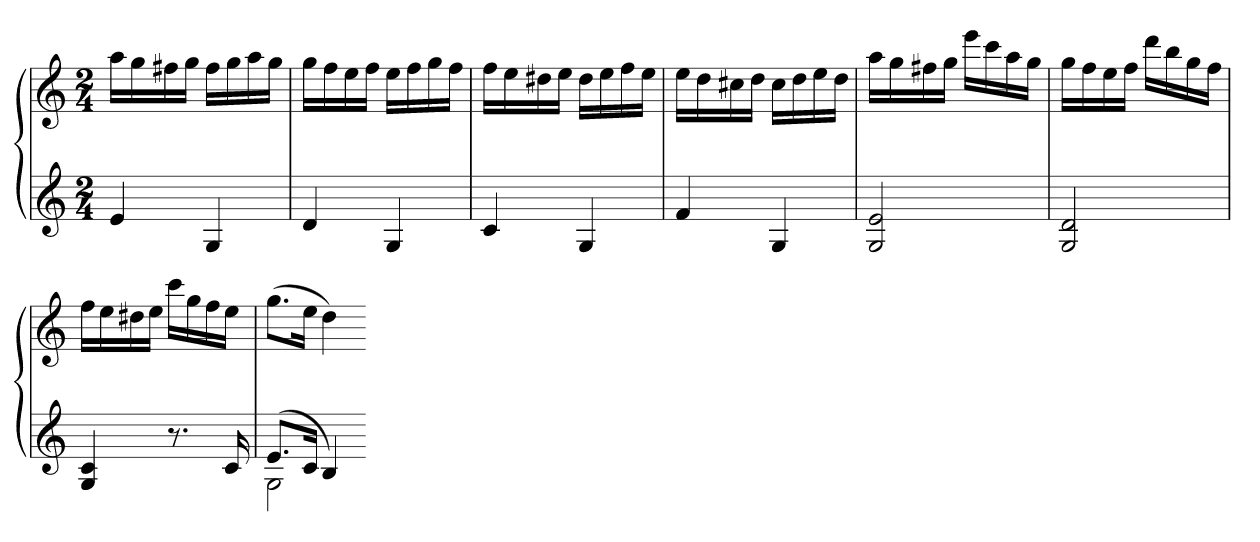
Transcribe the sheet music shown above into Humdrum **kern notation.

**kern	**kern
*part1	*part1
*staff2	*staff1
*M2/4	*M2/4
=	=
4e	16aaLL
.	16gg
.	16ff#X
.	16ggJJ
4G	16ff#LL
.	16gg
.	16aa
.	16ggJJ
=	=
4d	16ggLL
.	16ff
.	16ee
.	16ffJJ
4G	16eeLL
.	16ff
.	16gg
.	16ffJJ
=	=
4c	16ffLL
.	16ee
.	16dd#X
.	16eeJJ
4G	16dd#LL
.	16ee
.	16ff
.	16eeJJ
=	=
4f	16eeLL
.	16dd
.	16cc#X
.	16ddJJ
4G	16cc#LL
.	16dd
.	16ee
.	16ddJJ
=	=
2G 2e	16aaLL
.	16gg
.	16ff#X
.	16ggJJ
.	16eeeLL
.	16ccc
.	16aa
.	16ggJJ
=	=
2G 2d	16ggLL
.	16ff
.	16ee
.	16ffJJ
.	16dddLL
.	16bb
.	16gg
.	16ffJJ
=	=
4G 4c	16ffLL
.	16ee
.	16dd#X
.	16eeJJ
8.r	16cccLL
.	16gg
.	16ff
16c	16eeJJ
=	=
*^	*
(8.eL	2G	(8.ggL
16cJk	.	16eeJk
4B)	.	4dd)
*v	*v	*
=-	=-
*-	*-
